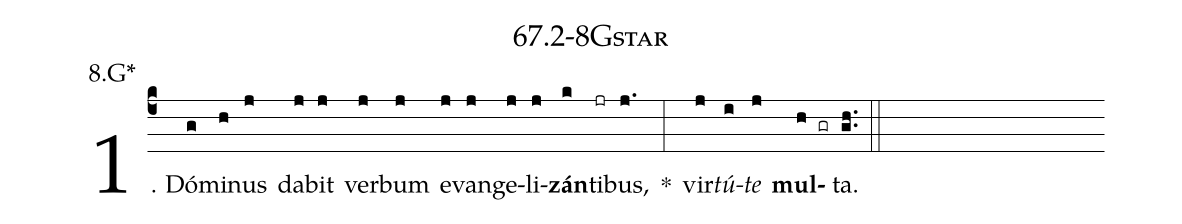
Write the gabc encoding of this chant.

name: 67.2-8Gstar;
annotation: 8.G*;
%%
(c4)1. Dó(g)mi(h)nus(j) da(j)bit(j) ver(j)bum(j) e(j)van(j)ge(j)li(j)<b>zán</b>(k)ti(jr)bus,(j.) *(:) vir(j)<i>tú</i>(i)<i>te</i>(j) <b>mul</b>(h gr)ta.(gh..) (::)


%E(j) u(j) o(i) u(j) a(h) e.(gh..) (::)
